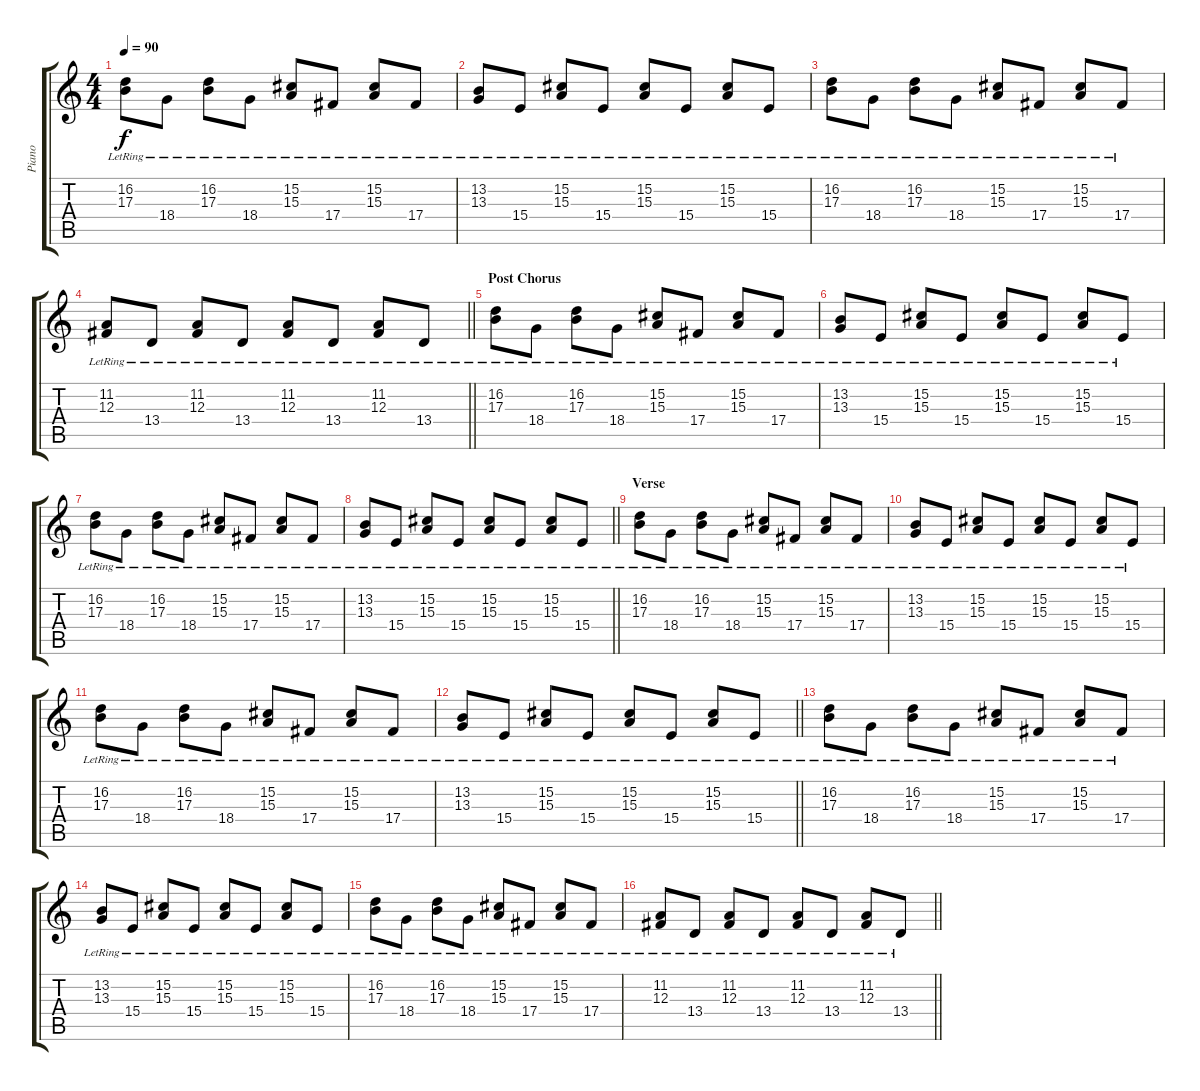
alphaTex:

\track ("Piano" "Piano") {instrument acousticgrandpiano}
\staff {score tabs}
\tuning (Eb4 Bb3 Gb3 Db3 Ab2 Eb2) {hide}
\ts (4 4)
\tempo 90
\clef g2
\ks c
(16.2{lr} 17.3{lr}).8{dy f} 18.4{lr}.8 (16.2{lr} 17.3{lr}).8 18.4{lr}.8 (15.2{lr} 15.3{lr}).8 17.4{lr}.8 (15.2{lr} 15.3{lr}).8 17.4{lr}.8 |
(13.2{lr} 13.3{lr}).8 15.4{lr}.8 (15.2{lr} 15.3{lr}).8 15.4{lr}.8 (15.2{lr} 15.3{lr}).8 15.4{lr}.8 (15.2{lr} 15.3{lr}).8 15.4{lr}.8 |
(16.2{lr} 17.3{lr}).8 18.4{lr}.8 (16.2{lr} 17.3{lr}).8 18.4{lr}.8 (15.2{lr} 15.3{lr}).8 17.4{lr}.8 (15.2{lr} 15.3{lr}).8 17.4{lr}.8 |
\barLineRight lightlight
(11.2{lr} 12.3{lr}).8 13.4{lr}.8 (11.2{lr} 12.3{lr}).8 13.4{lr}.8 (11.2{lr} 12.3{lr}).8 13.4{lr}.8 (11.2{lr} 12.3{lr}).8 13.4{lr}.8 |
\section ("" "Post Chorus")
(16.2{lr} 17.3{lr}).8 18.4{lr}.8 (16.2{lr} 17.3{lr}).8 18.4{lr}.8 (15.2{lr} 15.3{lr}).8 17.4{lr}.8 (15.2{lr} 15.3{lr}).8 17.4{lr}.8 |
(13.2{lr} 13.3{lr}).8 15.4{lr}.8 (15.2{lr} 15.3{lr}).8 15.4{lr}.8 (15.2{lr} 15.3{lr}).8 15.4{lr}.8 (15.2{lr} 15.3{lr}).8 15.4{lr}.8 |
(16.2{lr} 17.3{lr}).8 18.4{lr}.8 (16.2{lr} 17.3{lr}).8 18.4{lr}.8 (15.2{lr} 15.3{lr}).8 17.4{lr}.8 (15.2{lr} 15.3{lr}).8 17.4{lr}.8 |
\barLineRight lightlight
(13.2{lr} 13.3{lr}).8 15.4{lr}.8 (15.2{lr} 15.3{lr}).8 15.4{lr}.8 (15.2{lr} 15.3{lr}).8 15.4{lr}.8 (15.2{lr} 15.3{lr}).8 15.4{lr}.8 |
\section ("" "Verse")
(16.2{lr} 17.3{lr}).8 18.4{lr}.8 (16.2{lr} 17.3{lr}).8 18.4{lr}.8 (15.2{lr} 15.3{lr}).8 17.4{lr}.8 (15.2{lr} 15.3{lr}).8 17.4{lr}.8 |
(13.2{lr} 13.3{lr}).8 15.4{lr}.8 (15.2{lr} 15.3{lr}).8 15.4{lr}.8 (15.2{lr} 15.3{lr}).8 15.4{lr}.8 (15.2{lr} 15.3{lr}).8 15.4{lr}.8 |
(16.2{lr} 17.3{lr}).8 18.4{lr}.8 (16.2{lr} 17.3{lr}).8 18.4{lr}.8 (15.2{lr} 15.3{lr}).8 17.4{lr}.8 (15.2{lr} 15.3{lr}).8 17.4{lr}.8 |
\barLineRight lightlight
(13.2{lr} 13.3{lr}).8 15.4{lr}.8 (15.2{lr} 15.3{lr}).8 15.4{lr}.8 (15.2{lr} 15.3{lr}).8 15.4{lr}.8 (15.2{lr} 15.3{lr}).8 15.4{lr}.8 |
(16.2{lr} 17.3{lr}).8 18.4{lr}.8 (16.2{lr} 17.3{lr}).8 18.4{lr}.8 (15.2{lr} 15.3{lr}).8 17.4{lr}.8 (15.2{lr} 15.3{lr}).8 17.4{lr}.8 |
(13.2{lr} 13.3{lr}).8 15.4{lr}.8 (15.2{lr} 15.3{lr}).8 15.4{lr}.8 (15.2{lr} 15.3{lr}).8 15.4{lr}.8 (15.2{lr} 15.3{lr}).8 15.4{lr}.8 |
(16.2{lr} 17.3{lr}).8 18.4{lr}.8 (16.2{lr} 17.3{lr}).8 18.4{lr}.8 (15.2{lr} 15.3{lr}).8 17.4{lr}.8 (15.2{lr} 15.3{lr}).8 17.4{lr}.8 |
\barLineRight lightlight
(11.2{lr} 12.3{lr}).8 13.4{lr}.8 (11.2{lr} 12.3{lr}).8 13.4{lr}.8 (11.2{lr} 12.3{lr}).8 13.4{lr}.8 (11.2{lr} 12.3{lr}).8 13.4{lr}.8
